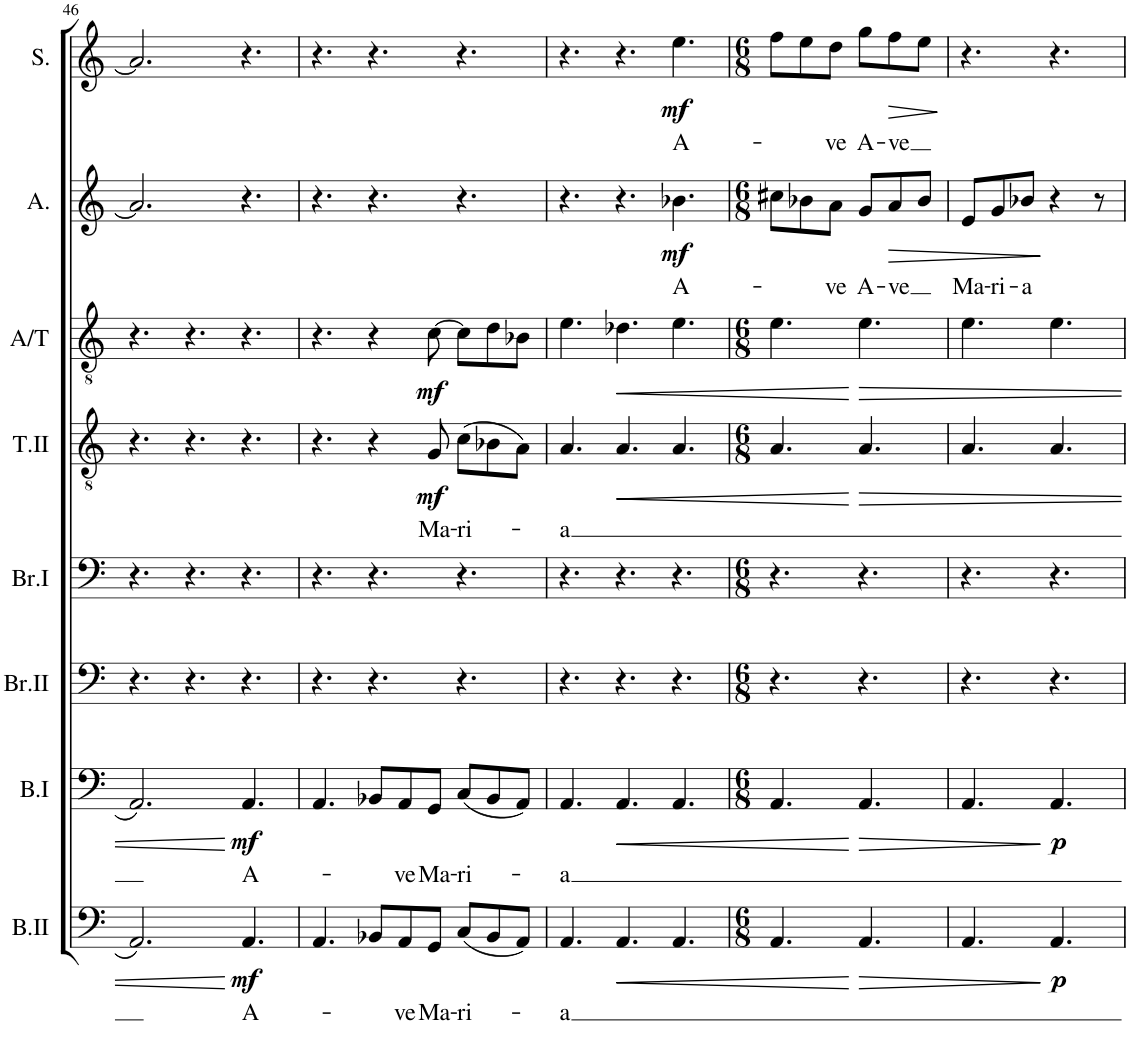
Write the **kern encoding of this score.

**kern	**text	**dynam	**kern	**text	**dynam	**kern	**kern	**kern	**text	**dynam	**kern	**dynam	**kern	**text	**dynam	**kern	**text	**dynam
*part8	*part8	*part8	*part7	*part7	*part7	*part6	*part5	*part4	*part4	*part4	*part3	*part3	*part2	*part2	*part2	*part1	*part1	*part1
*staff8	*staff8	*staff8	*staff7	*staff7	*staff7	*staff6	*staff5	*staff4	*staff4	*staff4	*staff3	*staff3	*staff2	*staff2	*staff2	*staff1	*staff1	*staff1
*I"Bass II	*	*	*I"Bass I	*	*	*I"Baritone II	*I"Baritone I	*I"Tenor II	*	*	*I"Altenor	*	*I"Alto	*	*	*I"Soprano	*	*
*I'B.II	*	*	*I'B.I	*	*	*I'Br.II	*I'Br.I	*I'T.II	*	*	*I'A/T	*	*I'A.	*	*	*I'S.	*	*
!!LO:PB:g=z
*clefF4	*	*	*clefF4	*	*	*clefF4	*clefF4	*clefGv2	*	*	*clefGv2	*	*clefG2	*	*	*clefG2	*	*
*	*	*	*	*	*	*	*	*	*	*	*Trd1c2	*	*	*	*	*	*	*
*k[]	*	*	*k[]	*	*	*k[]	*k[]	*k[]	*	*	*k[]	*	*k[]	*	*	*k[]	*	*
*M9/8	*	*	*M9/8	*	*	*M9/8	*M9/8	*M9/8	*	*	*M9/8	*	*M9/8	*	*	*M9/8	*	*
=46	=46	=46	=46	=46	=46	=46	=46	=46	=46	=46	=46	=46	=46	=46	=46	=46	=46	=46
2.AA/	.	.	2.AA/	.	.	4.r	4.r	4.r	.	.	4.r	.	2.a/]	.	.	2.a/]	.	.
.	.	.	.	.	.	4.r	4.r	4.r	.	.	4.r	.	.	.	.	.	.	.
!	!LO:LY:b	!LO:DY:b	!	!LO:LY:b	!LO:DY:b	!	!	!	!	!	!	!	!	!	!	!	!	!
4.AA/	A-	mf	4.AA/	A-	mf	4.r	4.r	4.r	.	.	4.r	.	4.r	.	.	4.r	.	.
=47	=47	=47	=47	=47	=47	=47	=47	=47	=47	=47	=47	=47	=47	=47	=47	=47	=47	=47
4.AA/	.	.	4.AA/	.	.	4.r	4.r	4.r	.	.	4.r	.	4.r	.	.	4.r	.	.
8BB-X/L	.	.	8BB-X/L	.	.	4.r	4.r	4r	.	.	4r	.	4.r	.	.	4.r	.	.
!	!LO:LY:b	!	!	!LO:LY:b	!	!	!	!	!	!	!	!	!	!	!	!	!	!
8AA/	-ve	.	8AA/	-ve	.	.	.	.	.	.	.	.	.	.	.	.	.	.
!	!LO:LY:b	!	!	!LO:LY:b	!	!	!	!	!LO:LY:b	!LO:DY:b	!	!LO:DY:b	!	!	!	!	!	!
8GG/J	Ma-	.	8GG/J	Ma-	.	.	.	8G/	Ma-	mf	[8c\	mf	.	.	.	.	.	.
!	!LO:LY:b	!	!	!LO:LY:b	!	!	!	!	!LO:LY:b	!	!	!	!	!	!	!	!	!
(8C/L	-ri-	.	(8C/L	-ri-	.	4.r	4.r	(8c\L	-ri-	.	8c\L]	.	4.r	.	.	4.r	.	.
8BB-/	.	.	8BB-/	.	.	.	.	8B-X\	.	.	8d\	.	.	.	.	.	.	.
8AA/J)	.	.	8AA/J)	.	.	.	.	8A\J)	.	.	8B-X\J	.	.	.	.	.	.	.
=48	=48	=48	=48	=48	=48	=48	=48	=48	=48	=48	=48	=48	=48	=48	=48	=48	=48	=48
!	!LO:LY:b	!	!	!LO:LY:b	!	!	!	!	!LO:LY:b	!	!	!	!	!	!	!	!	!
4.AA/	-a	.	4.AA/	-a	.	4.r	4.r	4.A/	-a	.	4.e\	.	4.r	.	.	4.r	.	.
!	!	!LO:HP:b	!	!	!LO:HP:b	!	!	!	!	!LO:HP:b	!	!LO:HP:b	!	!	!	!	!	!
4.AA/	.	<	4.AA/	.	<	4.r	4.r	4.A/	.	<	4.d-X\	<	4.r	.	.	4.r	.	.
!	!	!	!	!	!	!	!	!	!	!	!	!	!	!LO:LY:b	!LO:DY:b	!	!LO:LY:b	!LO:DY:b
4.AA/	.	.	4.AA/	.	.	4.r	4.r	4.A/	.	.	4.e\	.	4.b-X\	A-	mf	4.ee\	A-	mf
=49	=49	=49	=49	=49	=49	=49	=49	=49	=49	=49	=49	=49	=49	=49	=49	=49	=49	=49
*M6/8	*	*	*M6/8	*	*	*M6/8	*M6/8	*M6/8	*	*	*M6/8	*	*M6/8	*	*	*M6/8	*	*
4.AA/	.	.	4.AA/	.	.	4.r	4.r	4.A/	.	.	4.e\	.	8cc#X\L	.	.	8ff\L	.	.
.	.	.	.	.	.	.	.	.	.	.	.	.	8b-X\	.	.	8ee\	.	.
!	!	!	!	!	!	!	!	!	!	!	!	!	!	!LO:LY:b	!	!	!LO:LY:b	!
.	.	.	.	.	.	.	.	.	.	.	.	.	8a\J	-ve	.	8dd\J	-ve	.
!	!	!LO:HP:n=1:b	!	!	!LO:HP:n=1:b	!	!	!	!	!	!	!	!	!LO:LY:b	!	!	!LO:LY:b	!
4.AA/	.	[ >	4.AA/	.	[ >	4.r	4.r	4.A/	.	[	4.e\	[	8g/L	A-	.	8gg\L	A-	.
!	!	!	!	!	!	!	!	!	!	!	!	!	!	!LO:LY:b	!LO:HP:b	!	!LO:LY:b	!LO:HP:b
.	.	.	.	.	.	.	.	.	.	.	.	.	8a/	-ve	>	8ff\	-ve	>
.	.	.	.	.	.	.	.	.	.	.	.	.	8b-/J	.	.	8ee\J	.	.
.	.	.	.	.	.	.	.	.	.	.	.	.	.	.	.	.	.	]
=50	=50	=50	=50	=50	=50	=50	=50	=50	=50	=50	=50	=50	=50	=50	=50	=50	=50	=50
!	!	!	!	!	!	!	!	!	!	!	!	!	!	!LO:LY:b	!	!	!	!
4.AA/	.	.	4.AA/	.	.	4.r	4.r	4.A/	.	.	4.e\	.	8e/L	Ma-	.	4.r	.	.
!	!	!	!	!	!	!	!	!	!	!	!	!	!	!LO:LY:b	!	!	!	!
.	.	.	.	.	.	.	.	.	.	.	.	.	8g/	-ri-	.	.	.	.
!	!	!	!	!	!	!	!	!	!	!	!	!	!	!LO:LY:b	!	!	!	!
.	.	.	.	.	.	.	.	.	.	.	.	.	8b-X/J	-a	.	.	.	.
!	!	!LO:DY:n=1:b	!	!	!LO:DY:n=1:b	!	!	!	!	!	!	!	!	!	!	!	!	!
4.AA/	.	] p	4.AA/	.	] p	4.r	4.r	4.A/	.	.	4.e\	.	4r	.	]	4.r	.	.
.	.	.	.	.	.	.	.	.	.	.	.	.	8r	.	.	.	.	.
=	=	=	=	=	=	=	=	=	=	=	=	=	=	=	=	=	=	=
*-	*-	*-	*-	*-	*-	*-	*-	*-	*-	*-	*-	*-	*-	*-	*-	*-	*-	*-
